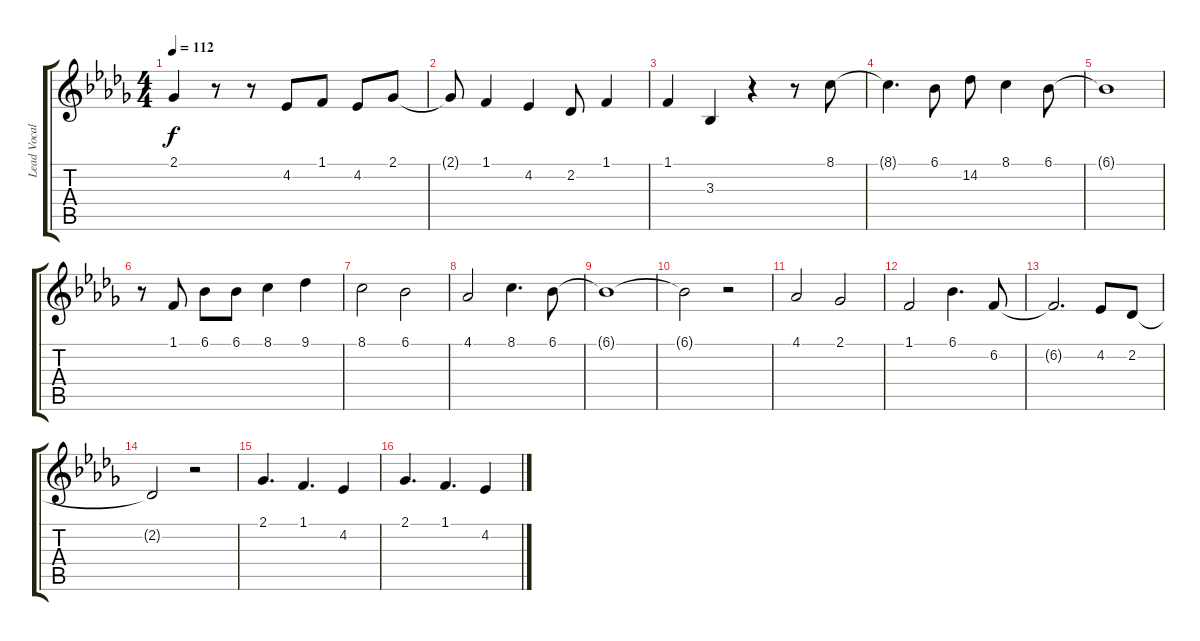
\track ("Lead Vocals" "Lead Vocal") {instrument violin}
\staff {score tabs}
\tuning (E4 B3 G3 D3 A2 E2) {hide}
\ts (4 4)
\tempo 112
\clef g2
\ks bbminor
2.1{t}.4{dy f} r.8 r.8 4.2.8 1.1.8 4.2.8 2.1.8 |
2.1{t}.8 1.1.4 4.2.4 2.2.8 1.1.4 |
1.1.4 3.3.4 r.4 r.8 8.1.8 |
8.1{t}.4{d} 6.1.8 14.2.8 8.1.4 6.1.8 |
6.1{t}.1 |
r.8 1.1.8 6.1.8 6.1.8 8.1.4 9.1.4 |
8.1.2 6.1.2 |
4.1.2 8.1.4{d} 6.1.8 |
6.1{t}.1 |
6.1{t}.2 r.2 |
4.1.2 2.1.2 |
1.1.2 6.1.4{d} 6.2.8 |
6.2{t}.2{d} 4.2.8 2.2.8 |
2.2{t}.2 r.2 |
2.1.4{d} 1.1.4{d} 4.2.4 |
2.1.4{d} 1.1.4{d} 4.2.4
